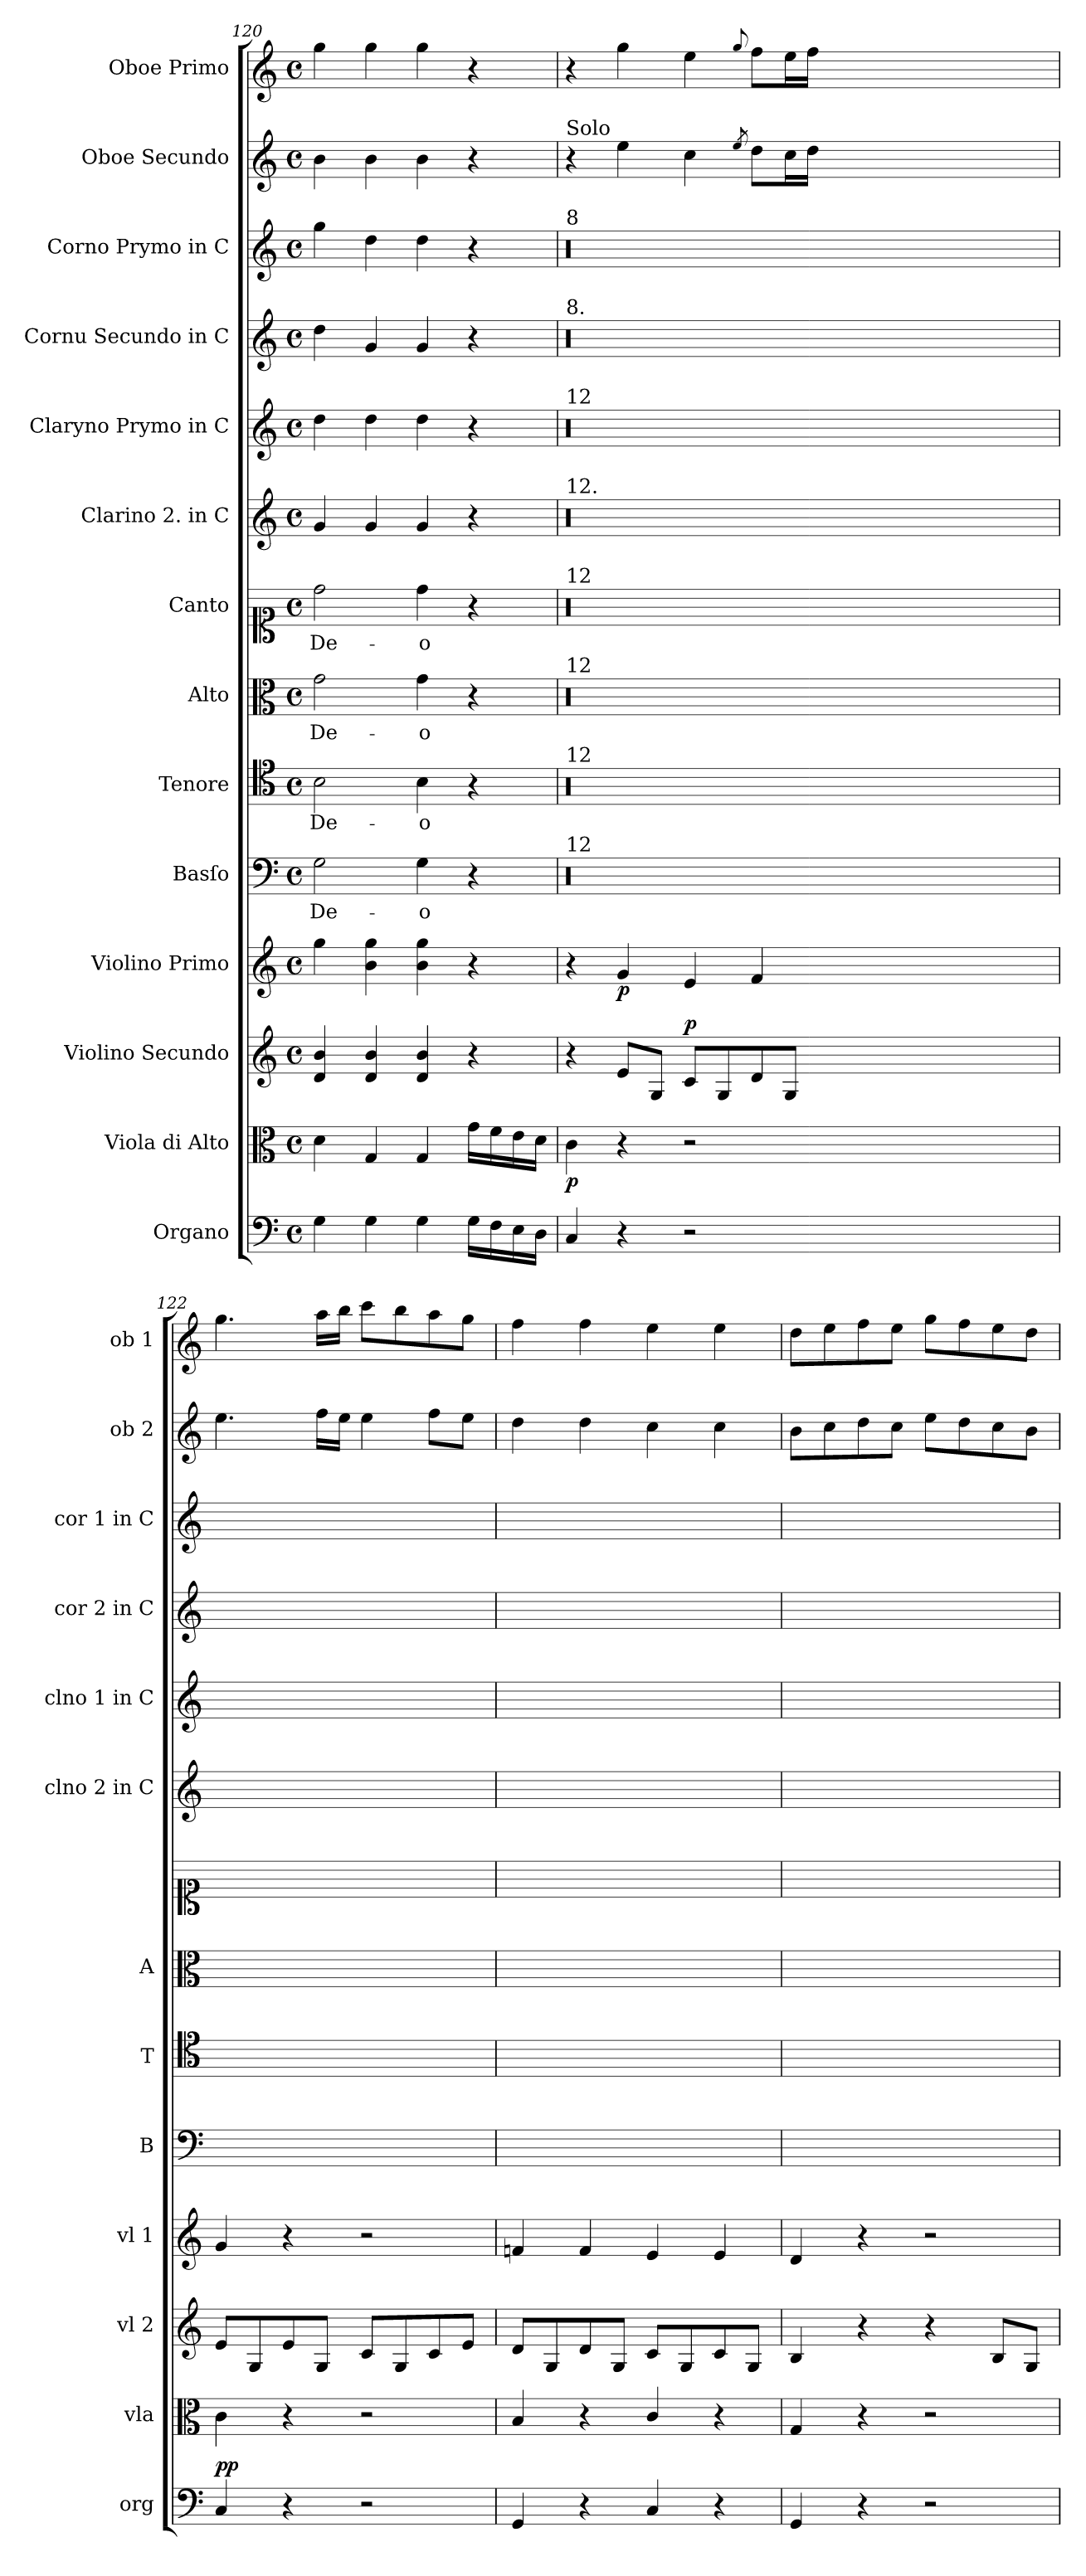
**kern	**dynam	**kern	**dynam	**kern	**dynam	**kern	**dynam	**kern	**text	**kern	**text	**kern	**text	**kern	**text	**kern	**kern	**kern	**kern	**kern	**kern
*part14	*part14	*part13	*part13	*part12	*part12	*part11	*part11	*part10	*part10	*part9	*part9	*part8	*part8	*part7	*part7	*part6	*part5	*part4	*part3	*part2	*part1
*staff14	*staff14	*staff13	*staff13	*staff12	*staff12	*staff11	*staff11	*staff10	*staff10	*staff9	*staff9	*staff8	*staff8	*staff7	*staff7	*staff6	*staff5	*staff4	*staff3	*staff2	*staff1
*I"Organo	*	*I"Viola di Alto	*	*I"Violino Secundo	*	*I"Violino Primo	*	*I"Basſo	*	*I"Tenore	*	*I"Alto	*	*I"Canto	*	*I"Clarino 2. in C	*I"Claryno Prymo in C	*I"Cornu Secundo in C	*I"Corno Prymo in C	*I"Oboe Secundo	*I"Oboe Primo
*I'org	*	*I'vla	*	*I'vl 2	*	*I'vl 1	*	*I'B	*	*I'T	*	*I'A	*	*	*	*I'clno 2 in C	*I'clno 1 in C	*I'cor 2 in C	*I'cor 1 in C	*I'ob 2	*I'ob 1
*clefF4	*	*clefC3	*	*clefG2	*	*clefG2	*	*clefF4	*	*clefC4	*	*clefC3	*	*clefC1	*	*clefG2	*clefG2	*clefG2	*clefG2	*clefG2	*clefG2
*k[]	*	*k[]	*	*k[]	*	*k[]	*	*k[]	*	*k[]	*	*k[]	*	*k[]	*	*k[]	*k[]	*k[]	*k[]	*k[]	*k[]
*C:	*	*C:	*	*C:	*	*C:	*	*C:	*	*C:	*	*C:	*	*C:	*	*C:	*C:	*C:	*C:	*C:	*C:
*M4/4	*	*M4/4	*	*M4/4	*	*M4/4	*	*M4/4	*	*M4/4	*	*M4/4	*	*M4/4	*	*M4/4	*M4/4	*M4/4	*M4/4	*M4/4	*M4/4
*met(c)	*	*met(c)	*	*met(c)	*	*met(c)	*	*met(c)	*	*met(c)	*	*met(c)	*	*met(c)	*	*met(c)	*met(c)	*met(c)	*met(c)	*met(c)	*met(c)
=120	=120	=120	=120	=120	=120	=120	=120	=120	=120	=120	=120	=120	=120	=120	=120	=120	=120	=120	=120	=120	=120
4G\	.	4d\	.	4d/ 4b/	.	4gg\	.	2G\	De-	2B\	De-	2g\	De-	2dd\	De-	4g/	4dd\	4dd\	4gg\	4b\	4gg\
4G\	.	4G/	.	4d/ 4b/	.	4b\ 4gg\	.	.	.	.	.	.	.	.	.	4g/	4dd\	4g/	4dd\	4b\	4gg\
4G\	.	4G/	.	4d/ 4b/	.	4b\ 4gg\	.	4G\	-o	4B\	-o	4g\	-o	4dd\	-o	4g/	4dd\	4g/	4dd\	4b\	4gg\
16G\LL	.	16g\LL	.	4r	.	4r	.	4r	.	4r	.	4r	.	4r	.	4r	4r	4r	4r	4r	4r
16F\	.	16f\	.	.	.	.	.	.	.	.	.	.	.	.	.	.	.	.	.	.	.
16E\	.	16e\	.	.	.	.	.	.	.	.	.	.	.	.	.	.	.	.	.	.	.
16D\JJ	.	16d\JJ	.	.	.	.	.	.	.	.	.	.	.	.	.	.	.	.	.	.	.
=121	=121	=121	=121	=121	=121	=121	=121	=121	=121	=121	=121	=121	=121	=121	=121	=121	=121	=121	=121	=121	=121
!	!	!	!	!	!	!	!	!	!	!	!	!	!	!	!	!	!	!	!	!LO:TX:a:t=Solo	!
!	!	!	!	!	!	!	!	!	!	!	!	!	!	!	!	!	!	!	!LO:TX:a:t=8	!	!
!	!	!	!	!	!	!	!	!	!	!	!	!	!	!	!	!	!	!LO:TX:a:t=8.	!	!	!
!	!	!	!	!	!	!	!	!	!	!	!	!	!	!	!	!	!LO:TX:a:t=12	!	!	!	!
!	!	!	!	!	!	!	!	!	!	!	!	!	!	!	!	!LO:TX:a:t=12.	!	!	!	!	!
!	!	!	!	!	!	!	!	!	!	!	!	!	!	!LO:TX:a:t=12	!	!	!	!	!	!	!
!	!	!	!	!	!	!	!	!	!	!	!	!LO:TX:a:t=12	!	!	!	!	!	!	!	!	!
!	!	!	!	!	!	!	!	!	!	!LO:TX:a:t=12	!	!	!	!	!	!	!	!	!	!	!
!	!	!	!	!	!	!	!	!LO:TX:a:t=12	!	!	!	!	!	!	!	!	!	!	!	!	!
4C/	.	4c\	p	4r	.	4r	.	00r	.	00r	.	00r	.	00r	.	00r	00r	00r	00r	4r	4r
4r	.	4r	.	8e/L	.	4g/	p	.	.	.	.	.	.	.	.	.	.	.	.	4ee\	4gg\
.	.	.	.	8G/J	.	.	.	.	.	.	.	.	.	.	.	.	.	.	.	.	.
!	!	!	!	!	!LO:DY:a	!	!	!	!	!	!	!	!	!	!	!	!	!	!	!	!
2r	.	2r	.	8c/L	p	4e/	.	.	.	.	.	.	.	.	.	.	.	.	.	4cc\	4ee\
.	.	.	.	8G/	.	.	.	.	.	.	.	.	.	.	.	.	.	.	.	.	.
.	.	.	.	.	.	.	.	.	.	.	.	.	.	.	.	.	.	.	.	8qee/	8qqgg/
.	.	.	.	8d/	.	4f/	.	.	.	.	.	.	.	.	.	.	.	.	.	8dd\L	8ff\L
.	.	.	.	8G/J	.	.	.	.	.	.	.	.	.	.	.	.	.	.	.	16cc\L	16ee\L
.	.	.	.	.	.	.	.	.	.	.	.	.	.	.	.	.	.	.	.	16dd\JJ	16ff\JJ
0.ryy	.	0.ryy	.	0.ryy	.	0.ryy	.	.	.	.	.	.	.	.	.	.	.	.	.	0.ryy	0.ryy
=122	=122	=122	=122	=122	=122	=122	=122	=122	=122	=122	=122	=122	=122	=122	=122	=122	=122	=122	=122	=122	=122
!	!LO:DY:a	!	!	!	!	!	!	!	!	!	!	!	!	!	!	!	!	!	!	!	!
4C/	pp	4c\	.	8e/L	.	4g/	.	1ryy	.	1ryy	.	1ryy	.	1ryy	.	1ryy	1ryy	1ryy	1ryy	4.ee\	4.gg\
.	.	.	.	8G/	.	.	.	.	.	.	.	.	.	.	.	.	.	.	.	.	.
4r	.	4r	.	8e/	.	4r	.	.	.	.	.	.	.	.	.	.	.	.	.	.	.
.	.	.	.	8G/J	.	.	.	.	.	.	.	.	.	.	.	.	.	.	.	16ff\LL	16aa\LL
.	.	.	.	.	.	.	.	.	.	.	.	.	.	.	.	.	.	.	.	16ee\JJ	16bb\JJ
2r	.	2r	.	8c/L	.	2r	.	.	.	.	.	.	.	.	.	.	.	.	.	4ee\	8ccc\L
.	.	.	.	8G/	.	.	.	.	.	.	.	.	.	.	.	.	.	.	.	.	8bb\
.	.	.	.	8c/	.	.	.	.	.	.	.	.	.	.	.	.	.	.	.	8ff\L	8aa\
.	.	.	.	8e/J	.	.	.	.	.	.	.	.	.	.	.	.	.	.	.	8ee\J	8gg\J
=123	=123	=123	=123	=123	=123	=123	=123	=123	=123	=123	=123	=123	=123	=123	=123	=123	=123	=123	=123	=123	=123
4GG/	.	4B/	.	8d/L	.	4fn/	.	1ryy	.	1ryy	.	1ryy	.	1ryy	.	1ryy	1ryy	1ryy	1ryy	4dd\	4ff\
.	.	.	.	8G/	.	.	.	.	.	.	.	.	.	.	.	.	.	.	.	.	.
4r	.	4r	.	8d/	.	4f/	.	.	.	.	.	.	.	.	.	.	.	.	.	4dd\	4ff\
.	.	.	.	8G/J	.	.	.	.	.	.	.	.	.	.	.	.	.	.	.	.	.
4C/	.	4c/	.	8c/L	.	4e/	.	.	.	.	.	.	.	.	.	.	.	.	.	4cc\	4ee\
.	.	.	.	8G/	.	.	.	.	.	.	.	.	.	.	.	.	.	.	.	.	.
4r	.	4r	.	8c/	.	4e/	.	.	.	.	.	.	.	.	.	.	.	.	.	4cc\	4ee\
.	.	.	.	8G/J	.	.	.	.	.	.	.	.	.	.	.	.	.	.	.	.	.
=124	=124	=124	=124	=124	=124	=124	=124	=124	=124	=124	=124	=124	=124	=124	=124	=124	=124	=124	=124	=124	=124
4GG/	.	4G/	.	4B/	.	4d/	.	1ryy	.	1ryy	.	1ryy	.	1ryy	.	1ryy	1ryy	1ryy	1ryy	8b\L	8dd\L
.	.	.	.	.	.	.	.	.	.	.	.	.	.	.	.	.	.	.	.	8cc\	8ee\
4r	.	4r	.	4r	.	4r	.	.	.	.	.	.	.	.	.	.	.	.	.	8dd\	8ff\
.	.	.	.	.	.	.	.	.	.	.	.	.	.	.	.	.	.	.	.	8cc\J	8ee\J
2r	.	2r	.	4r	.	2r	.	.	.	.	.	.	.	.	.	.	.	.	.	8ee\L	8gg\L
.	.	.	.	.	.	.	.	.	.	.	.	.	.	.	.	.	.	.	.	8dd\	8ff\
.	.	.	.	8B/L	.	.	.	.	.	.	.	.	.	.	.	.	.	.	.	8cc\	8ee\
.	.	.	.	8G/J	.	.	.	.	.	.	.	.	.	.	.	.	.	.	.	8b\J	8dd\J
=	=	=	=	=	=	=	=	=	=	=	=	=	=	=	=	=	=	=	=	=	=
*-	*-	*-	*-	*-	*-	*-	*-	*-	*-	*-	*-	*-	*-	*-	*-	*-	*-	*-	*-	*-	*-
